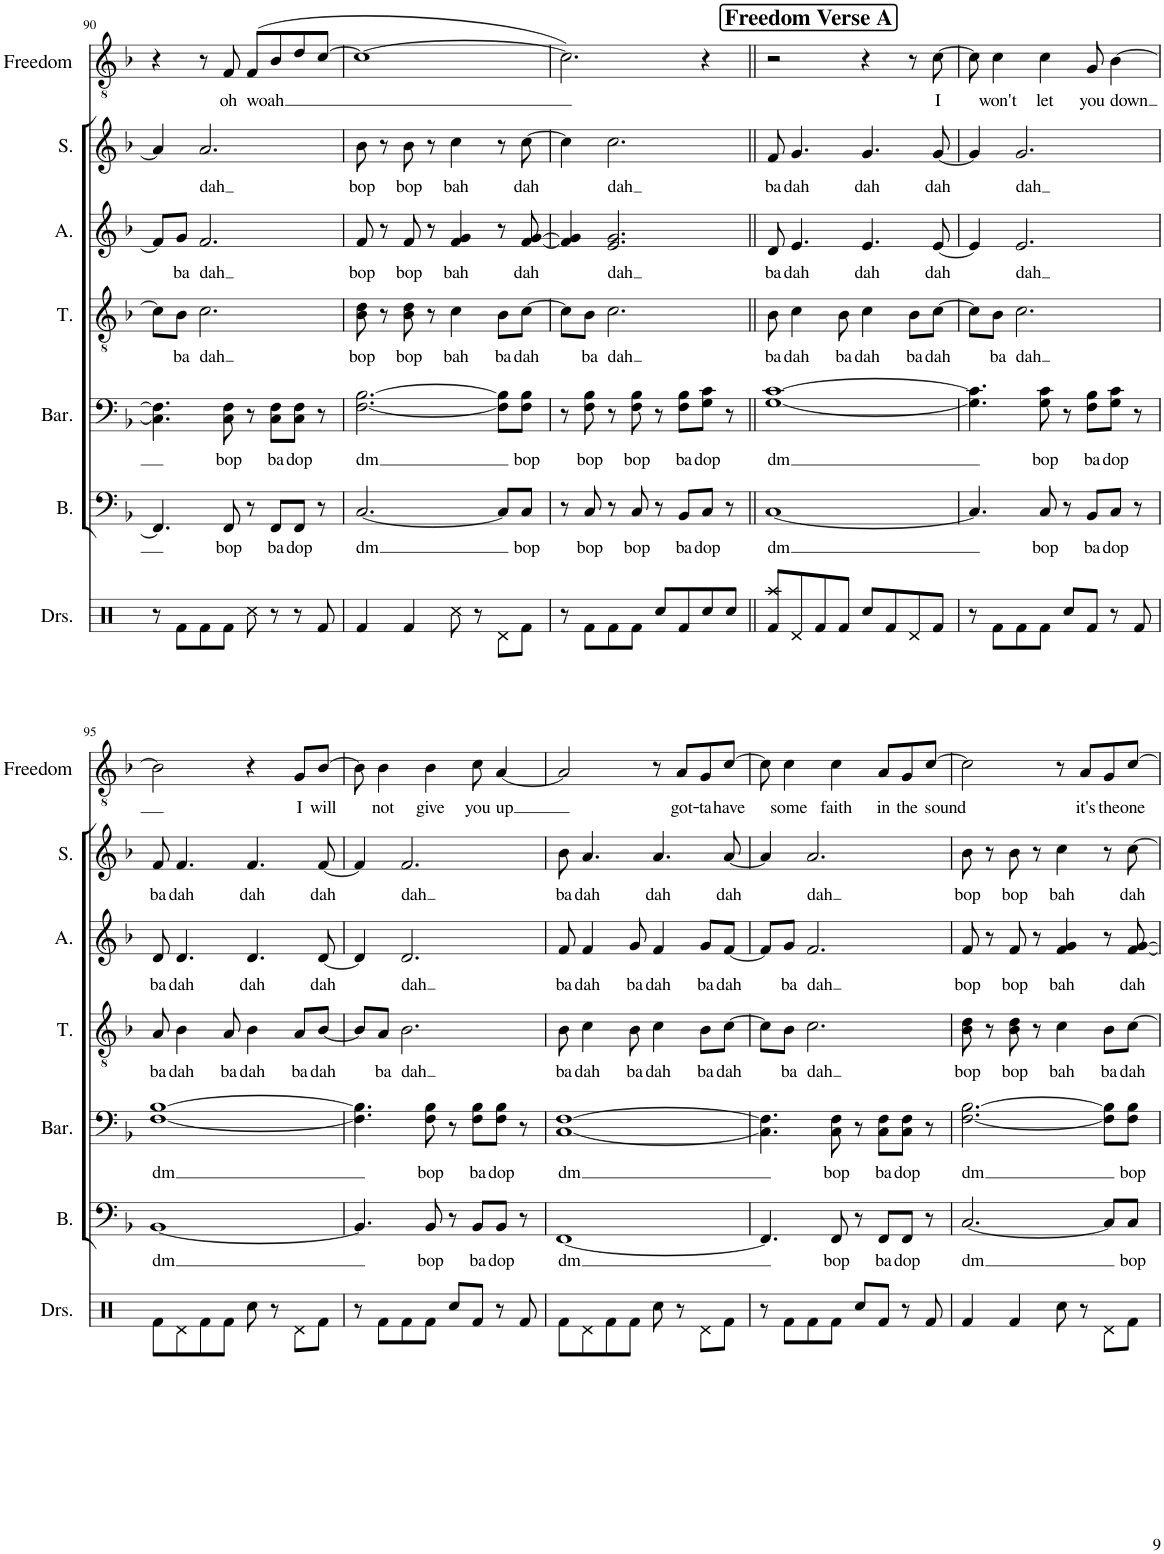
**kern	**text	**kern	**text	**kern	**text	**kern	**text	**kern	**text	**kern	**text
*part6	*part6	*part5	*part5	*part4	*part4	*part3	*part3	*part2	*part2	*part1	*part1
*staff6	*staff6	*staff5	*staff5	*staff4	*staff4	*staff3	*staff3	*staff2	*staff2	*staff1	*staff1
*I"Bass	*	*I"Baritone	*	*I"Tenor	*	*I"Alto	*	*I"Soprano	*	*I"Freedom Solo	*
*I'B.	*	*I'Bar.	*	*I'T.	*	*I'A.	*	*I'S.	*	*I'Freedom	*
!!LO:PB:g=z
*clefF4	*	*clefF4	*	*clefGv2	*	*clefG2	*	*clefG2	*	*clefGv2	*
*k[b-]	*	*k[b-]	*	*k[b-]	*	*k[b-]	*	*k[b-]	*	*k[b-]	*
*M2/2	*	*M2/2	*	*M2/2	*	*M2/2	*	*M2/2	*	*M2/2	*
*met(c|)	*	*met(c|)	*	*met(c|)	*	*met(c|)	*	*met(c|)	*	*met(c|)	*
=90	=90	=90	=90	=90	=90	=90	=90	=90	=90	=90	=90
4.FF/]	.	4.C\] 4.F\]	.	8c\L]	.	8f/L]	.	4a/]	.	4r	.
!	!	!	!	!	!LO:LY:b	!	!LO:LY:b	!	!	!	!
.	.	.	.	8B-\J	ba	8g/J	ba	.	.	.	.
!	!	!	!	!	!LO:LY:b	!	!LO:LY:b	!	!LO:LY:b	!	!
.	.	.	.	2.c\	dah	2.f/	dah	2.a/	dah	8r	.
!	!LO:LY:b	!	!LO:LY:b	!	!	!	!	!	!	!	!LO:LY:b
8FF/	bop	8C\ 8F\	bop	.	.	.	.	.	.	8F/	oh
!	!	!	!	!	!	!	!	!	!	!	!LO:LY:b
8r	.	8r	.	.	.	.	.	.	.	(8F/L	woah
!	!LO:LY:b	!	!LO:LY:b	!	!	!	!	!	!	!	!
8FF/L	ba	8C\ 8F\L	ba	.	.	.	.	.	.	8B-/	.
!	!LO:LY:b	!	!LO:LY:b	!	!	!	!	!	!	!	!
8FF/J	dop	8C\ 8F\J	dop	.	.	.	.	.	.	8d/	.
8r	.	8r	.	.	.	.	.	.	.	[8c/J	.
=91	=91	=91	=91	=91	=91	=91	=91	=91	=91	=91	=91
!	!LO:LY:b	!	!LO:LY:b	!	!LO:LY:b	!	!LO:LY:b	!	!LO:LY:b	!	!
[2.C/	dm	[2.F\ [2.B-\	dm	8B-\ 8d\	bop	8f/	bop	8b-\	bop	1c_	.
.	.	.	.	8r	.	8r	.	8r	.	.	.
!	!	!	!	!	!LO:LY:b	!	!LO:LY:b	!	!LO:LY:b	!	!
.	.	.	.	8B-\ 8d\	bop	8f/	bop	8b-\	bop	.	.
.	.	.	.	8r	.	8r	.	8r	.	.	.
!	!	!	!	!	!LO:LY:b	!	!LO:LY:b	!	!LO:LY:b	!	!
.	.	.	.	4c\	bah	4f/ 4g/	bah	4cc\	bah	.	.
!	!	!	!	!	!LO:LY:b	!	!	!	!	!	!
8C/L]	.	8F\] 8B-\]L	.	8B-\L	ba	8r	.	8r	.	.	.
!	!LO:LY:b	!	!LO:LY:b	!	!LO:LY:b	!	!LO:LY:b	!	!LO:LY:b	!	!
8C/J	bop	8F\ 8B-\J	bop	[8c\J	dah	[8f/ [8g/	dah	[8cc\	dah	.	.
=92	=92	=92	=92	=92	=92	=92	=92	=92	=92	=92	=92
8r	.	8r	.	8c\L]	.	4f/] 4g/]	.	4cc\]	.	2.c\])	.
!	!LO:LY:b	!	!LO:LY:b	!	!LO:LY:b	!	!	!	!	!	!
8C/	bop	8F\ 8B-\	bop	8B-\J	ba	.	.	.	.	.	.
!	!	!	!	!	!LO:LY:b	!	!LO:LY:b	!	!LO:LY:b	!	!
8r	.	8r	.	2.c\	dah	2.e/ 2.g/	dah	2.cc\	dah	.	.
!	!LO:LY:b	!	!LO:LY:b	!	!	!	!	!	!	!	!
8C/	bop	8F\ 8B-\	bop	.	.	.	.	.	.	.	.
8r	.	8r	.	.	.	.	.	.	.	.	.
!	!LO:LY:b	!	!LO:LY:b	!	!	!	!	!	!	!	!
8BB-/L	ba	8F\ 8B-\L	ba	.	.	.	.	.	.	.	.
!	!LO:LY:b	!	!LO:LY:b	!	!	!	!	!	!	!	!
8C/J	dop	8G\ 8c\J	dop	.	.	.	.	.	.	4r	.
8r	.	8r	.	.	.	.	.	.	.	.	.
=93||	=93||	=93||	=93||	=93||	=93||	=93||	=93||	=93||	=93||	=93||	=93||
!	!LO:LY:b	!	!LO:LY:b	!	!LO:LY:b	!	!LO:LY:b	!	!LO:LY:b	!	!
[1C	dm	[1G [1c	dm	8B-\	ba	8d/	ba	8f/	ba	2r	.
!	!	!	!	!	!LO:LY:b	!	!LO:LY:b	!	!LO:LY:b	!	!
.	.	.	.	4c\	dah	4.e/	dah	4.g/	dah	.	.
!	!	!	!	!	!LO:LY:b	!	!	!	!	!	!
.	.	.	.	8B-\	ba	.	.	.	.	.	.
!	!	!	!	!	!LO:LY:b	!	!LO:LY:b	!	!LO:LY:b	!	!
.	.	.	.	4c\	dah	4.e/	dah	4.g/	dah	4r	.
!	!	!	!	!	!LO:LY:b	!	!	!	!	!	!
.	.	.	.	8B-\L	ba	.	.	.	.	8r	.
!	!	!	!	!	!LO:LY:b	!	!LO:LY:b	!	!LO:LY:b	!	!LO:LY:b
.	.	.	.	[8c\J	dah	[8e/	dah	[8g/	dah	[8c\	I
=94	=94	=94	=94	=94	=94	=94	=94	=94	=94	=94	=94
4.C/]	.	4.G\] 4.c\]	.	8c\L]	.	4e/]	.	4g/]	.	8c\]	.
!	!	!	!	!	!LO:LY:b	!	!	!	!	!	!LO:LY:b
.	.	.	.	8B-\J	ba	.	.	.	.	4c\	won't
!	!	!	!	!	!LO:LY:b	!	!LO:LY:b	!	!LO:LY:b	!	!
.	.	.	.	2.c\	dah	2.e/	dah	2.g/	dah	.	.
!	!LO:LY:b	!	!LO:LY:b	!	!	!	!	!	!	!	!LO:LY:b
8C/	bop	8G\ 8c\	bop	.	.	.	.	.	.	4c\	let
8r	.	8r	.	.	.	.	.	.	.	.	.
!	!LO:LY:b	!	!LO:LY:b	!	!	!	!	!	!	!	!LO:LY:b
8BB-/L	ba	8F\ 8B-\L	ba	.	.	.	.	.	.	8G/	you
!	!LO:LY:b	!	!LO:LY:b	!	!	!	!	!	!	!	!LO:LY:b
8C/J	dop	8G\ 8c\J	dop	.	.	.	.	.	.	[4B-\	down
8r	.	8r	.	.	.	.	.	.	.	.	.
!!LO:LB:g=z
=95	=95	=95	=95	=95	=95	=95	=95	=95	=95	=95	=95
!	!LO:LY:b	!	!LO:LY:b	!	!LO:LY:b	!	!LO:LY:b	!	!LO:LY:b	!	!
[1BB-	dm	[1F [1B-	dm	8A/	ba	8d/	ba	8f/	ba	2B-\]	.
!	!	!	!	!	!LO:LY:b	!	!LO:LY:b	!	!LO:LY:b	!	!
.	.	.	.	4B-\	dah	4.d/	dah	4.f/	dah	.	.
!	!	!	!	!	!LO:LY:b	!	!	!	!	!	!
.	.	.	.	8A/	ba	.	.	.	.	.	.
!	!	!	!	!	!LO:LY:b	!	!LO:LY:b	!	!LO:LY:b	!	!
.	.	.	.	4B-\	dah	4.d/	dah	4.f/	dah	4r	.
!	!	!	!	!	!LO:LY:b	!	!	!	!	!	!LO:LY:b
.	.	.	.	8A/L	ba	.	.	.	.	8G/L	I
!	!	!	!	!	!LO:LY:b	!	!LO:LY:b	!	!LO:LY:b	!	!LO:LY:b
.	.	.	.	[8B-/J	dah	[8d/	dah	[8f/	dah	[8B-/J	will
=96	=96	=96	=96	=96	=96	=96	=96	=96	=96	=96	=96
4.BB-/]	.	4.F\] 4.B-\]	.	8B-/L]	.	4d/]	.	4f/]	.	8B-\]	.
!	!	!	!	!	!LO:LY:b	!	!	!	!	!	!LO:LY:b
.	.	.	.	8A/J	ba	.	.	.	.	4B-\	not
!	!	!	!	!	!LO:LY:b	!	!LO:LY:b	!	!LO:LY:b	!	!
.	.	.	.	2.B-\	dah	2.d/	dah	2.f/	dah	.	.
!	!LO:LY:b	!	!LO:LY:b	!	!	!	!	!	!	!	!LO:LY:b
8BB-/	bop	8F\ 8B-\	bop	.	.	.	.	.	.	4B-\	give
8r	.	8r	.	.	.	.	.	.	.	.	.
!	!LO:LY:b	!	!LO:LY:b	!	!	!	!	!	!	!	!LO:LY:b
8BB-/L	ba	8F\ 8B-\L	ba	.	.	.	.	.	.	8c\	you
!	!LO:LY:b	!	!LO:LY:b	!	!	!	!	!	!	!	!LO:LY:b
8BB-/J	dop	8F\ 8B-\J	dop	.	.	.	.	.	.	[4A/	up
8r	.	8r	.	.	.	.	.	.	.	.	.
=97	=97	=97	=97	=97	=97	=97	=97	=97	=97	=97	=97
!	!LO:LY:b	!	!LO:LY:b	!	!LO:LY:b	!	!LO:LY:b	!	!LO:LY:b	!	!
[1FF	dm	[1C [1F	dm	8B-\	ba	8f/	ba	8b-\	ba	2A/]	.
!	!	!	!	!	!LO:LY:b	!	!LO:LY:b	!	!LO:LY:b	!	!
.	.	.	.	4c\	dah	4f/	dah	4.a/	dah	.	.
!	!	!	!	!	!LO:LY:b	!	!LO:LY:b	!	!	!	!
.	.	.	.	8B-\	ba	8g/	ba	.	.	.	.
!	!	!	!	!	!LO:LY:b	!	!LO:LY:b	!	!LO:LY:b	!	!
.	.	.	.	4c\	dah	4f/	dah	4.a/	dah	8r	.
!	!	!	!	!	!	!	!	!	!	!	!LO:LY:b
.	.	.	.	.	.	.	.	.	.	8A/L	got-
!	!	!	!	!	!LO:LY:b	!	!LO:LY:b	!	!	!	!LO:LY:b
.	.	.	.	8B-\L	ba	8g/L	ba	.	.	8G/	-ta
!	!	!	!	!	!LO:LY:b	!	!LO:LY:b	!	!LO:LY:b	!	!LO:LY:b
.	.	.	.	[8c\J	dah	[8f/J	dah	[8a/	dah	[8c/J	have
=98	=98	=98	=98	=98	=98	=98	=98	=98	=98	=98	=98
4.FF/]	.	4.C\] 4.F\]	.	8c\L]	.	8f/L]	.	4a/]	.	8c\]	.
!	!	!	!	!	!LO:LY:b	!	!LO:LY:b	!	!	!	!LO:LY:b
.	.	.	.	8B-\J	ba	8g/J	ba	.	.	4c\	some
!	!	!	!	!	!LO:LY:b	!	!LO:LY:b	!	!LO:LY:b	!	!
.	.	.	.	2.c\	dah	2.f/	dah	2.a/	dah	.	.
!	!LO:LY:b	!	!LO:LY:b	!	!	!	!	!	!	!	!LO:LY:b
8FF/	bop	8C\ 8F\	bop	.	.	.	.	.	.	4c\	faith
8r	.	8r	.	.	.	.	.	.	.	.	.
!	!LO:LY:b	!	!LO:LY:b	!	!	!	!	!	!	!	!LO:LY:b
8FF/L	ba	8C\ 8F\L	ba	.	.	.	.	.	.	8A/L	in
!	!LO:LY:b	!	!LO:LY:b	!	!	!	!	!	!	!	!LO:LY:b
8FF/J	dop	8C\ 8F\J	dop	.	.	.	.	.	.	8G/	the
!	!	!	!	!	!	!	!	!	!	!	!LO:LY:b
8r	.	8r	.	.	.	.	.	.	.	[8c/J	sound
=99	=99	=99	=99	=99	=99	=99	=99	=99	=99	=99	=99
!	!LO:LY:b	!	!LO:LY:b	!	!LO:LY:b	!	!LO:LY:b	!	!LO:LY:b	!	!
[2.C/	dm	[2.F\ [2.B-\	dm	8B-\ 8d\	bop	8f/	bop	8b-\	bop	2c\]	.
.	.	.	.	8r	.	8r	.	8r	.	.	.
!	!	!	!	!	!LO:LY:b	!	!LO:LY:b	!	!LO:LY:b	!	!
.	.	.	.	8B-\ 8d\	bop	8f/	bop	8b-\	bop	.	.
.	.	.	.	8r	.	8r	.	8r	.	.	.
!	!	!	!	!	!LO:LY:b	!	!LO:LY:b	!	!LO:LY:b	!	!
.	.	.	.	4c\	bah	4f/ 4g/	bah	4cc\	bah	8r	.
!	!	!	!	!	!	!	!	!	!	!	!LO:LY:b
.	.	.	.	.	.	.	.	.	.	8A/L	it's
!	!	!	!	!	!LO:LY:b	!	!	!	!	!	!LO:LY:b
8C/L]	.	8F\] 8B-\]L	.	8B-\L	ba	8r	.	8r	.	8G/	the
!	!LO:LY:b	!	!LO:LY:b	!	!LO:LY:b	!	!LO:LY:b	!	!LO:LY:b	!	!LO:LY:b
8C/J	bop	8F\ 8B-\J	bop	[8c\J	dah	[8f/ [8g/	dah	[8cc\	dah	[8c/J	one
=	=	=	=	=	=	=	=	=	=	=	=
*-	*-	*-	*-	*-	*-	*-	*-	*-	*-	*-	*-
